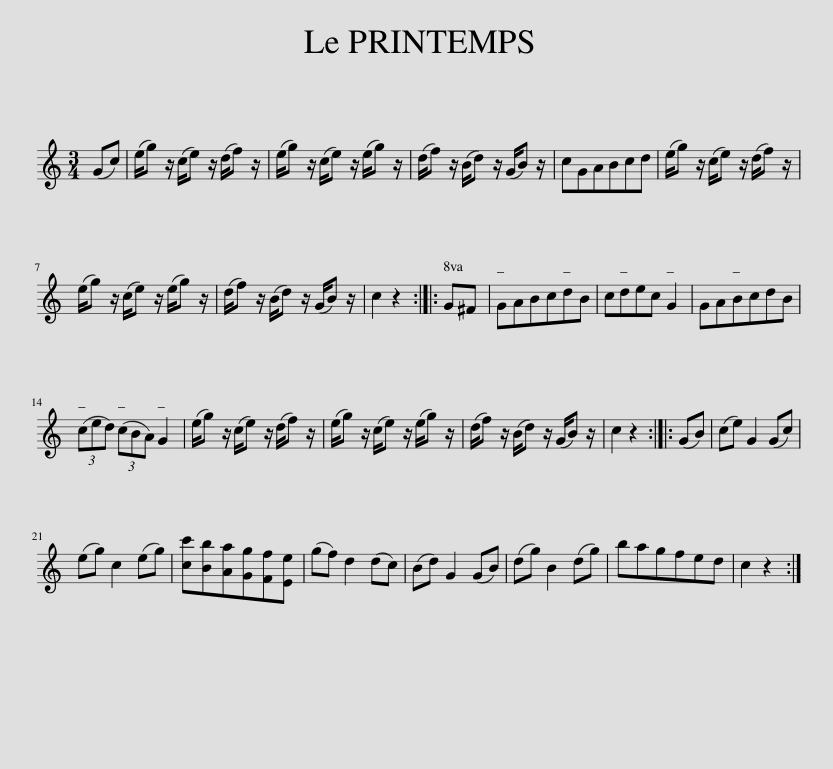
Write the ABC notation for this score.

X:1
L:1/8
M:3/4
I:linebreak $
K:C
V:1 treble
V:1
 (Gc) | (e/g) z/ (c/e) z/ (d/f) z/ | (e/g) z/ (c/e) z/ (e/g) z/ | (d/f) z/ (B/d) z/ (G/B) z/ | cGABcd | %5
 (e/g) z/ (c/e) z/ (d/f) z/ |$ (e/g) z/ (c/e) z/ (e/g) z/ | (d/f) z/ (B/d) z/ (G/B) z/ | c2 z2 :: G^F | %10
 GABcdB | cdec G2 | GABcdB |$ (3(ced) (3(cBA) G2 | (e/g) z/ (c/e) z/ (d/f) z/ | %15
 (e/g) z/ (c/e) z/ (e/g) z/ | (d/f) z/ (B/d) z/ (G/B) z/ | c2 z2 :: (GB) | (ce) G2 (Gc) |$ %20
 (eg) c2 (eg) | [cc'][Bb][Aa][Gg][Ff][Ee] | (gf) d2 (dc) | (Bd) G2 (GB) | (dg) B2 (dg) | %25
 bagfed | c2 z2 :| %27
